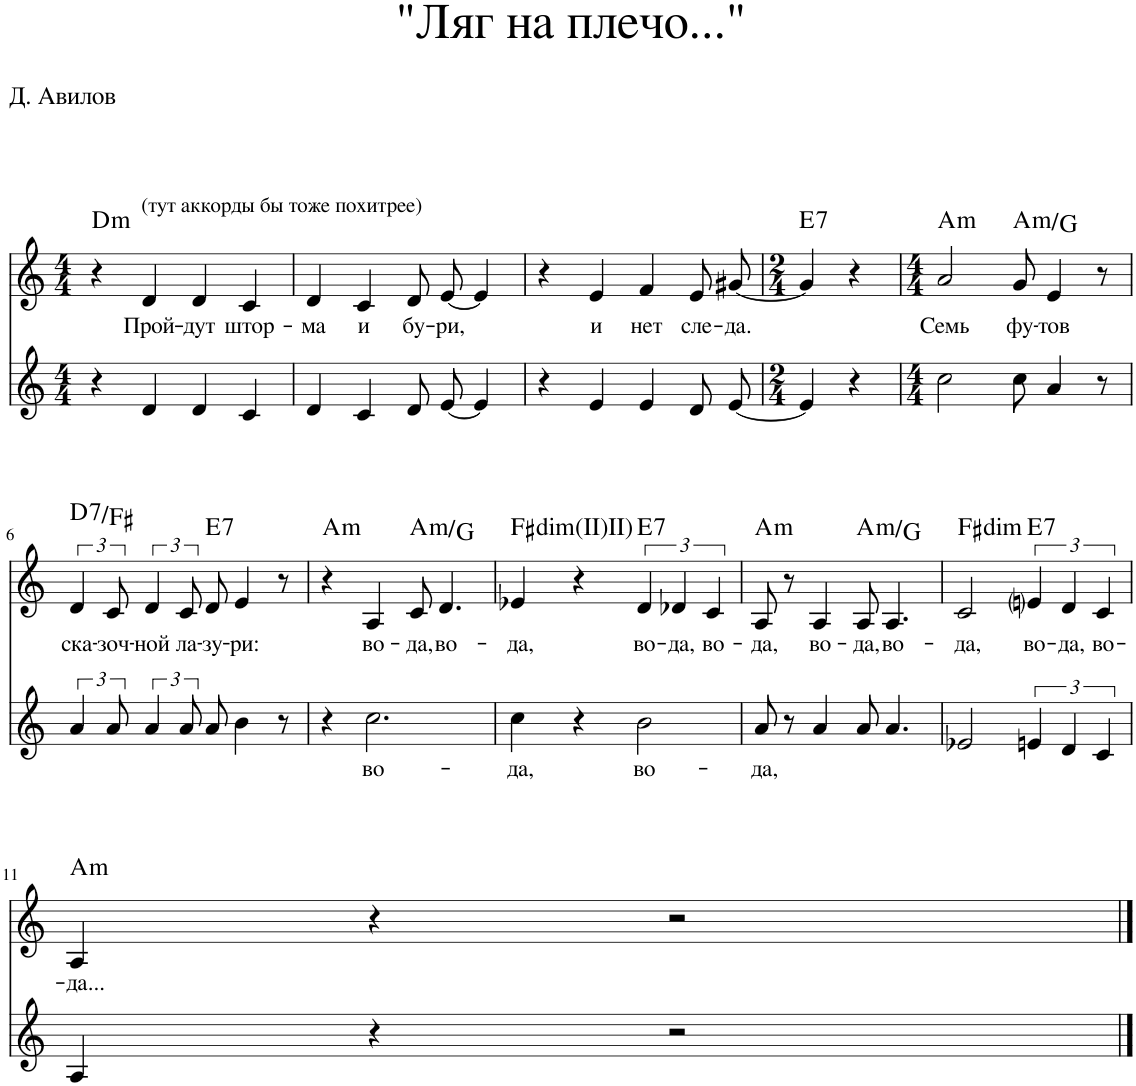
**kern	**text	**kern	**text	**harte
*part2	*part2	*part1	*part1	*part1
*staff2	*staff2	*staff1	*staff1	*
*I"Голос	*	*I"Голос	*	*
*clefG2	*	*clefG2	*	*
*Trd12c21	*	*Trd8c14	*	*
*k[]	*	*k[]	*	*
*M4/4	*	*M4/4	*	*
=1	=1	=1	=1	=1
!	!	!	!	!LO:H:kt=m
4r	.	4r	.	D:min
!	!	!LO:TX:a:t=(тут аккорды бы тоже похитрее)	!	!
!	!	!	!LO:LY:b	!
4d/	.	4d/	Прой-	.
!	!	!	!LO:LY:b	!
4d/	.	4d/	-дут	.
!	!	!	!LO:LY:b	!
4c/	.	4c/	штор-	.
=2	=2	=2	=2	=2
!	!	!	!LO:LY:b	!
4d/	.	4d/	-ма	.
!	!	!	!LO:LY:b	!
4c/	.	4c/	и	.
!	!	!	!LO:LY:b	!
8d/L	.	8d/L	бу-	.
!	!	!	!LO:LY:b	!
[8e/J	.	[8e/J	-ри,	.
4e/]	.	4e/]	.	.
=3	=3	=3	=3	=3
4r	.	4r	.	.
!	!	!	!LO:LY:b	!
4e/	.	4e/	и	.
!	!	!	!LO:LY:b	!
4e/	.	4f/	нет	.
!	!	!	!LO:LY:b	!
8d/L	.	8e/L	сле-	.
!	!	!	!LO:LY:b	!
[8e/J	.	[8g#X/J	-да.	.
=4	=4	=4	=4	=4
*M2/4	*	*M2/4	*	*
!	!	!	!	!LO:H:kt=7
4e/]	.	4g#/]	.	E:7
4r	.	4r	.	.
=5	=5	=5	=5	=5
*M4/4	*	*M4/4	*	*
!	!	!	!LO:LY:b	!LO:H:kt=m
2cc\	.	2a/	Семь	A:min
!	!	!	!LO:LY:b	!LO:H:kt=m
8cc\	.	8g/	фу-	A:min/b7
!	!	!	!LO:LY:b	!
4a/	.	4e/	-тов	.
8r	.	8r	.	.
!!LO:LB:g=z
=6	=6	=6	=6	=6
!	!	!	!LO:LY:b	!LO:H:kt=7
6a/	.	6d/	ска-	D:7/3
!	!	!	!LO:LY:b	!
12a/	.	12c/	-зоч-	.
!	!	!	!LO:LY:b	!
6a/	.	6d/	-ной	.
!	!	!	!LO:LY:b	!
12a/	.	12c/	ла-	.
!	!	!	!LO:LY:b	!LO:H:kt=7
8a/	.	8d/	-зу-	E:7
!	!	!	!LO:LY:b	!
4b\	.	4e/	-ри:	.
8r	.	8r	.	.
=7	=7	=7	=7	=7
!	!	!	!	!LO:H:kt=m
4r	.	4r	.	A:min
!	!LO:LY:b	!	!LO:LY:b	!
2.cc\	во-	4A/	во-	.
!	!	!	!LO:LY:b	!LO:H:kt=m
.	.	8c/	-да,	A:min/b7
!	!	!	!LO:LY:b	!
.	.	4.d/	во-	.
=8	=8	=8	=8	=8
!	!LO:LY:b	!	!LO:LY:b	!LO:H:kt=dim
4cc\	-да,	4e-X/	-да,	F#:dim
4r	.	4r	.	.
!	!LO:LY:b	!	!LO:LY:b	!LO:H:kt=7
2b\	во-	6d/	во-	E:7
!	!	!	!LO:LY:b	!
.	.	6d-X/	-да,	.
!	!	!	!LO:LY:b	!
.	.	6c/	во-	.
=9	=9	=9	=9	=9
!	!LO:LY:b	!	!LO:LY:b	!LO:H:kt=m
8a/	-да,	8A/	-да,	A:min
8r	.	8r	.	.
!	!	!	!LO:LY:b	!
4a/	.	4A/	во-	.
!	!	!	!LO:LY:b	!LO:H:kt=m
8a/	.	8A/	-да,	A:min/b7
!	!	!	!LO:LY:b	!
4.a/	.	4.A/	во-	.
=10	=10	=10	=10	=10
!	!	!	!LO:LY:b	!LO:H:kt=dim
2e-X/	.	2c/	-да,	F#:dim
!	!	!	!LO:LY:b	!LO:H:kt=7
6en/	.	6eni/	во-	E:7
!	!	!	!LO:LY:b	!
6d/	.	6d/	-да,	.
!	!	!	!LO:LY:b	!
6c/	.	6c/	во-	.
!!LO:LB:g=z
=11	=11	=11	=11	=11
!	!	!	!LO:LY:b	!LO:H:kt=m
4A/	.	4A/	-да...	A:min
4r	.	4r	.	.
2r	.	2r	.	.
==	==	==	==	==
*-	*-	*-	*-	*-
